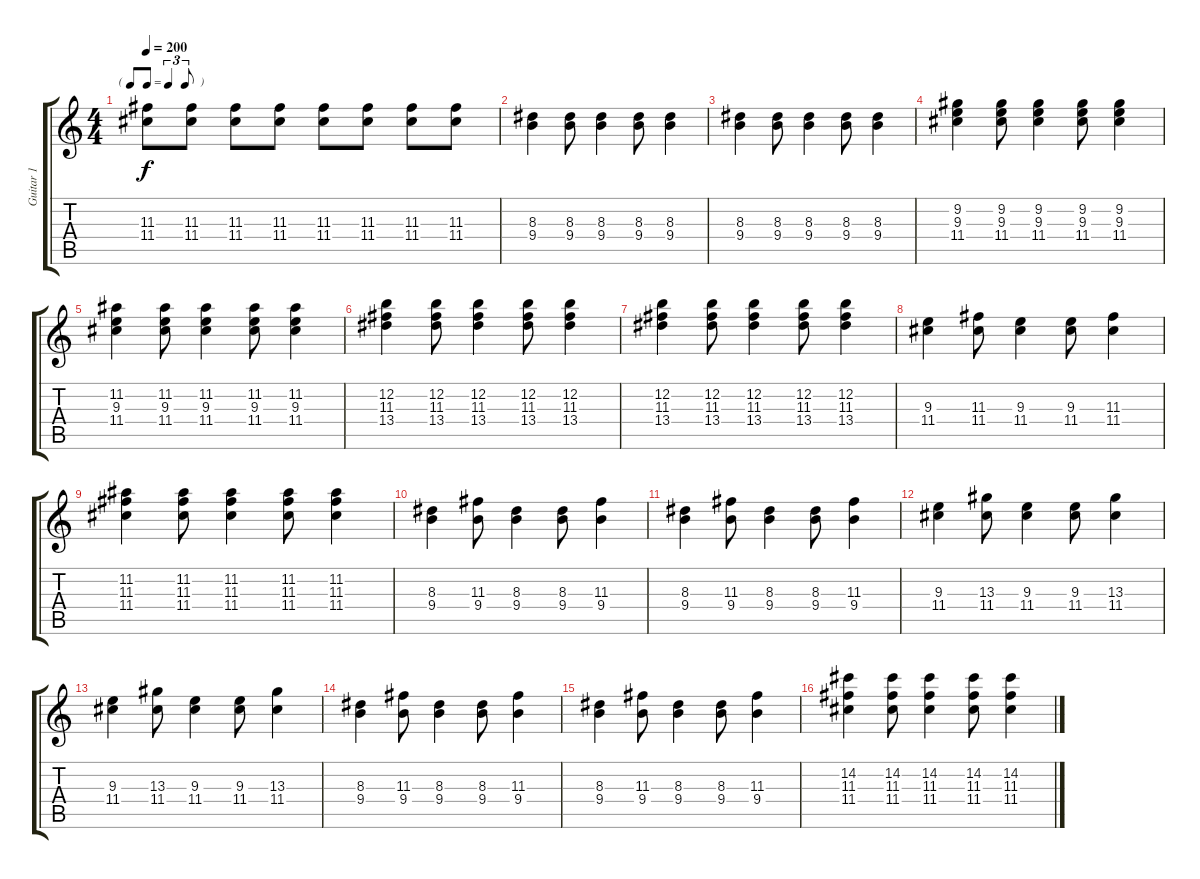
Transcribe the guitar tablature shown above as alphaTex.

\track ("Guitar 1" "Guitar 1") {instrument acousticguitarsteel}
\staff {score tabs}
\tuning (E4 B3 G3 D3 A2 E2) {hide}
\ts (4 4)
\tf triplet8th
\tempo 200
\clef g2
\ks c
(11.3 11.4).8{dy f} (11.3 11.4).8 (11.3 11.4).8 (11.3 11.4).8 (11.3 11.4).8 (11.3 11.4).8 (11.3 11.4).8 (11.3 11.4).8 |
(8.3 9.4).4 (8.3 9.4).8 (8.3 9.4).4 (8.3 9.4).8 (8.3 9.4).4 |
(8.3 9.4).4 (8.3 9.4).8 (8.3 9.4).4 (8.3 9.4).8 (8.3 9.4).4 |
(9.2 9.3 11.4).4 (9.2 9.3 11.4).8 (9.2 9.3 11.4).4 (9.2 9.3 11.4).8 (9.2 9.3 11.4).4 |
(11.2 9.3 11.4).4 (11.2 9.3 11.4).8 (11.2 9.3 11.4).4 (11.2 9.3 11.4).8 (11.2 9.3 11.4).4 |
(12.2 11.3 13.4).4 (12.2 11.3 13.4).8 (12.2 11.3 13.4).4 (12.2 11.3 13.4).8 (12.2 11.3 13.4).4 |
(12.2 11.3 13.4).4 (12.2 11.3 13.4).8 (12.2 11.3 13.4).4 (12.2 11.3 13.4).8 (12.2 11.3 13.4).4 |
(9.3 11.4).4 (11.3 11.4).8 (9.3 11.4).4 (9.3 11.4).8 (11.3 11.4).4 |
(11.2 11.3 11.4).4 (11.2 11.3 11.4).8 (11.2 11.3 11.4).4 (11.2 11.3 11.4).8 (11.2 11.3 11.4).4 |
(8.3 9.4).4 (11.3 9.4).8 (8.3 9.4).4 (8.3 9.4).8 (11.3 9.4).4 |
(8.3 9.4).4 (11.3 9.4).8 (8.3 9.4).4 (8.3 9.4).8 (11.3 9.4).4 |
(9.3 11.4).4 (13.3 11.4).8 (9.3 11.4).4 (9.3 11.4).8 (13.3 11.4).4 |
(9.3 11.4).4 (13.3 11.4).8 (9.3 11.4).4 (9.3 11.4).8 (13.3 11.4).4 |
(8.3 9.4).4 (11.3 9.4).8 (8.3 9.4).4 (8.3 9.4).8 (11.3 9.4).4 |
(8.3 9.4).4 (11.3 9.4).8 (8.3 9.4).4 (8.3 9.4).8 (11.3 9.4).4 |
(14.2 11.3 11.4).4 (14.2 11.3 11.4).8 (14.2 11.3 11.4).4 (14.2 11.3 11.4).8 (14.2 11.3 11.4).4
